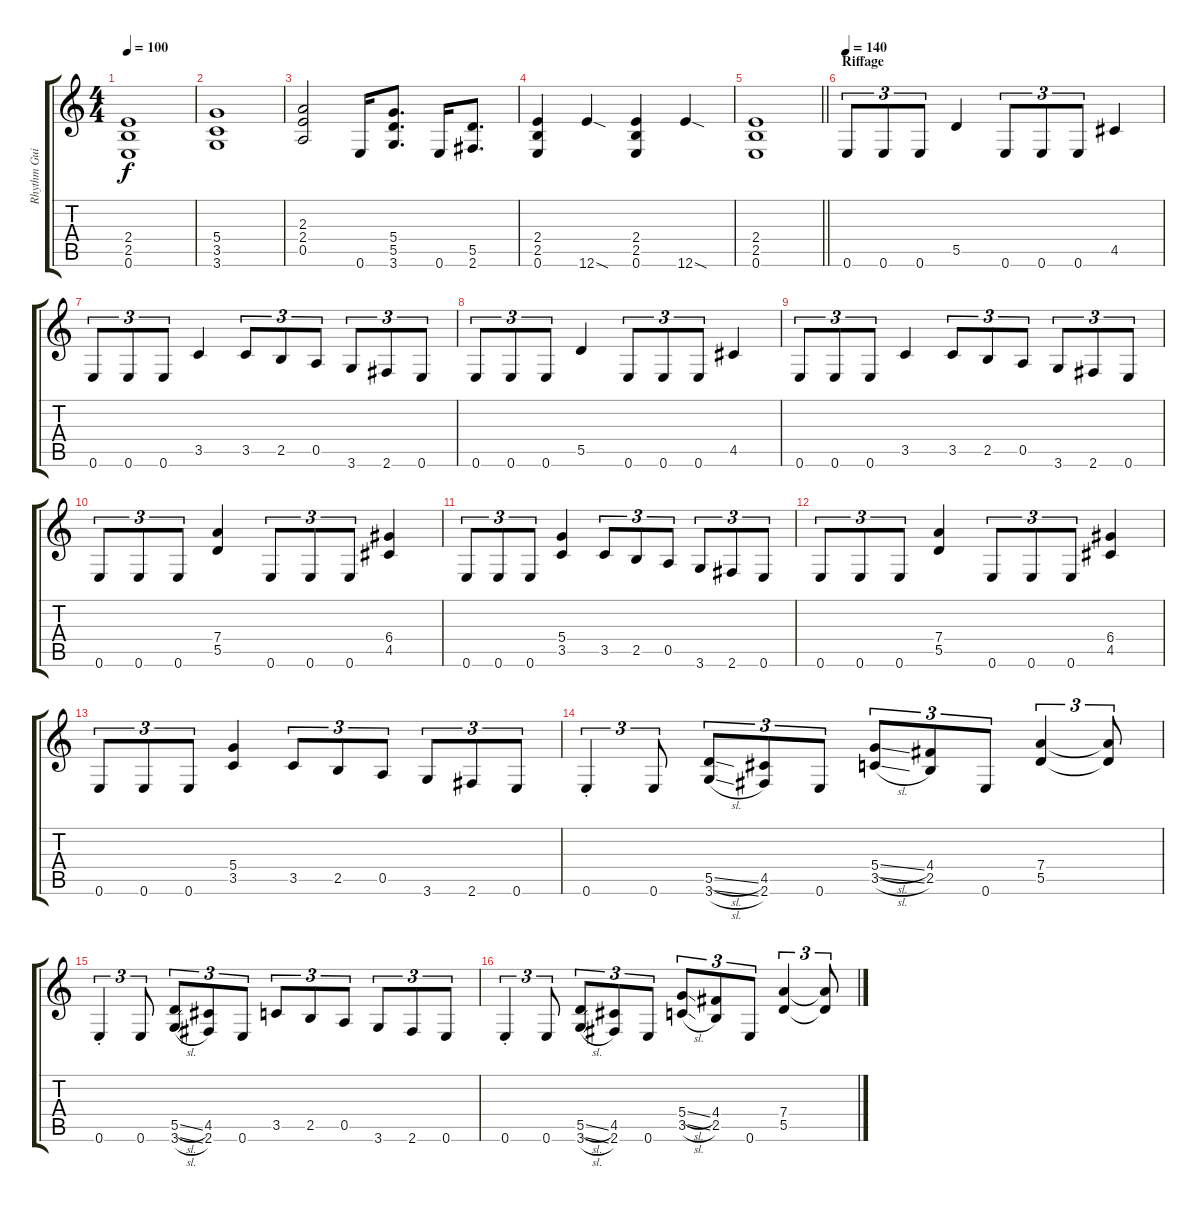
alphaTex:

\track ("Rhythm Guitar" "Rhythm Gui") {instrument overdrivenguitar}
\staff {score tabs}
\tuning (E4 B3 G3 D3 A2 E2) {hide}
\ts (4 4)
\tempo 100
\clef g2
\ks c
(2.4{t} 2.5{t} 0.6{t}).1{dy f} |
(5.4 3.5 3.6).1 |
(2.3 2.4 0.5).2 0.6.16 (5.4 5.5 3.6).8{d} 0.6.16 (5.5 2.6).8{d} |
(2.4 2.5 0.6).4 12.6{sod}.4 (2.4 2.5 0.6).4 12.6{sod}.4 |
\barLineRight lightlight
(2.4 2.5 0.6).1 |
\section ("" "Riffage")
\tempo 140
0.6.8{tu (3 2)} 0.6.8{tu (3 2)} 0.6.8{tu (3 2)} 5.5.4 0.6.8{tu (3 2)} 0.6.8{tu (3 2)} 0.6.8{tu (3 2)} 4.5.4 |
0.6.8{tu (3 2)} 0.6.8{tu (3 2)} 0.6.8{tu (3 2)} 3.5.4 3.5.8{tu (3 2)} 2.5.8{tu (3 2)} 0.5.8{tu (3 2)} 3.6.8{tu (3 2)} 2.6.8{tu (3 2)} 0.6.8{tu (3 2)} |
0.6.8{tu (3 2)} 0.6.8{tu (3 2)} 0.6.8{tu (3 2)} 5.5.4 0.6.8{tu (3 2)} 0.6.8{tu (3 2)} 0.6.8{tu (3 2)} 4.5.4 |
0.6.8{tu (3 2)} 0.6.8{tu (3 2)} 0.6.8{tu (3 2)} 3.5.4 3.5.8{tu (3 2)} 2.5.8{tu (3 2)} 0.5.8{tu (3 2)} 3.6.8{tu (3 2)} 2.6.8{tu (3 2)} 0.6.8{tu (3 2)} |
0.6.8{tu (3 2)} 0.6.8{tu (3 2)} 0.6.8{tu (3 2)} (7.4 5.5).4 0.6.8{tu (3 2)} 0.6.8{tu (3 2)} 0.6.8{tu (3 2)} (6.4 4.5).4 |
0.6.8{tu (3 2)} 0.6.8{tu (3 2)} 0.6.8{tu (3 2)} (5.4 3.5).4 3.5.8{tu (3 2)} 2.5.8{tu (3 2)} 0.5.8{tu (3 2)} 3.6.8{tu (3 2)} 2.6.8{tu (3 2)} 0.6.8{tu (3 2)} |
0.6.8{tu (3 2)} 0.6.8{tu (3 2)} 0.6.8{tu (3 2)} (7.4 5.5).4 0.6.8{tu (3 2)} 0.6.8{tu (3 2)} 0.6.8{tu (3 2)} (6.4 4.5).4 |
0.6.8{tu (3 2)} 0.6.8{tu (3 2)} 0.6.8{tu (3 2)} (5.4 3.5).4 3.5.8{tu (3 2)} 2.5.8{tu (3 2)} 0.5.8{tu (3 2)} 3.6.8{tu (3 2)} 2.6.8{tu (3 2)} 0.6.8{tu (3 2)} |
0.6{st}.4{tu (3 2)} 0.6.8{tu (3 2)} (5.5{sl} 3.6{sl}).8{tu (3 2)} (4.5 2.6).8{tu (3 2)} 0.6.8{tu (3 2)} (5.4{sl} 3.5{sl}).8{tu (3 2)} (4.4 2.5).8{tu (3 2)} 0.6.8{tu (3 2)} (7.4 5.5).4{tu (3 2)} (7.4{t} 5.5{t}).8{tu (3 2)} |
0.6{st}.4{tu (3 2)} 0.6.8{tu (3 2)} (5.5{sl} 3.6{sl}).8{tu (3 2)} (4.5 2.6).8{tu (3 2)} 0.6.8{tu (3 2)} 3.5.8{tu (3 2)} 2.5.8{tu (3 2)} 0.5.8{tu (3 2)} 3.6.8{tu (3 2)} 2.6.8{tu (3 2)} 0.6.8{tu (3 2)} |
0.6{st}.4{tu (3 2)} 0.6.8{tu (3 2)} (5.5{sl} 3.6{sl}).8{tu (3 2)} (4.5 2.6).8{tu (3 2)} 0.6.8{tu (3 2)} (5.4{sl} 3.5{sl}).8{tu (3 2)} (4.4 2.5).8{tu (3 2)} 0.6.8{tu (3 2)} (7.4 5.5).4{tu (3 2)} (7.4{t} 5.5{t}).8{tu (3 2)}
